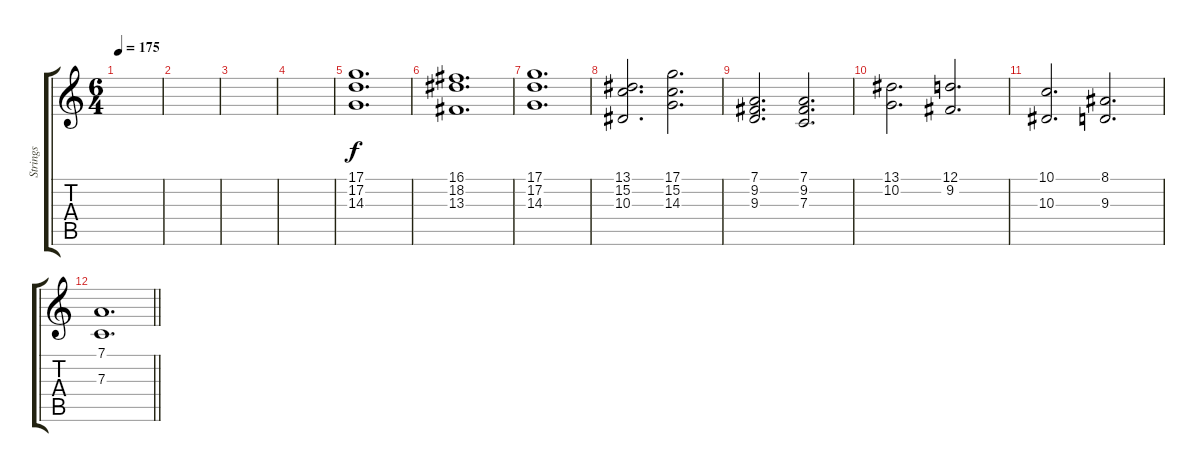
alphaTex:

\track ("Strings" "Strings") {instrument stringensemble1}
\staff {score tabs}
\tuning (D4 A3 F3 C3 G2 D2) {hide}
\ts (6 4)
\tempo 175
\clef g2
\ks c
|
|
|
|
(17.1 17.2 14.3).1{d} |
(16.1 18.2 13.3).1{d} |
(17.1 17.2 14.3).1{d} |
(13.1 15.2 10.3).2{d} (17.1 15.2 14.3).2{d} |
(7.1 9.2 9.3).2{d} (7.1 9.2 7.3).2{d} |
(13.1 10.2).2{d} (12.1 9.2).2{d} |
(10.1 10.3).2{d} (8.1 9.3).2{d} |
\barLineRight lightlight
(7.1 7.3).1{d}
